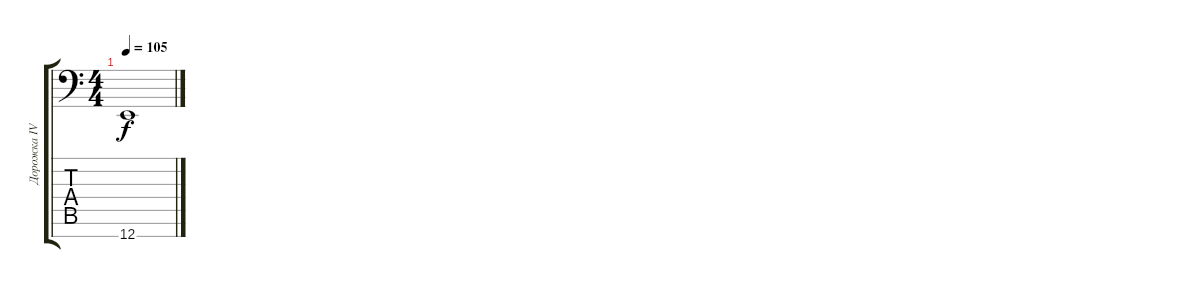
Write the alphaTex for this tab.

\track ("Дорожка IV" "Дорожка IV") {instrument lead8bassandlead}
\staff {score tabs}
\tuning (A3 E3 C3 G2 D2 A1 E1) {hide}
\ts (4 4)
\tempo 105
\clef f4
\ks c
12.7{t}.1{dy f}
